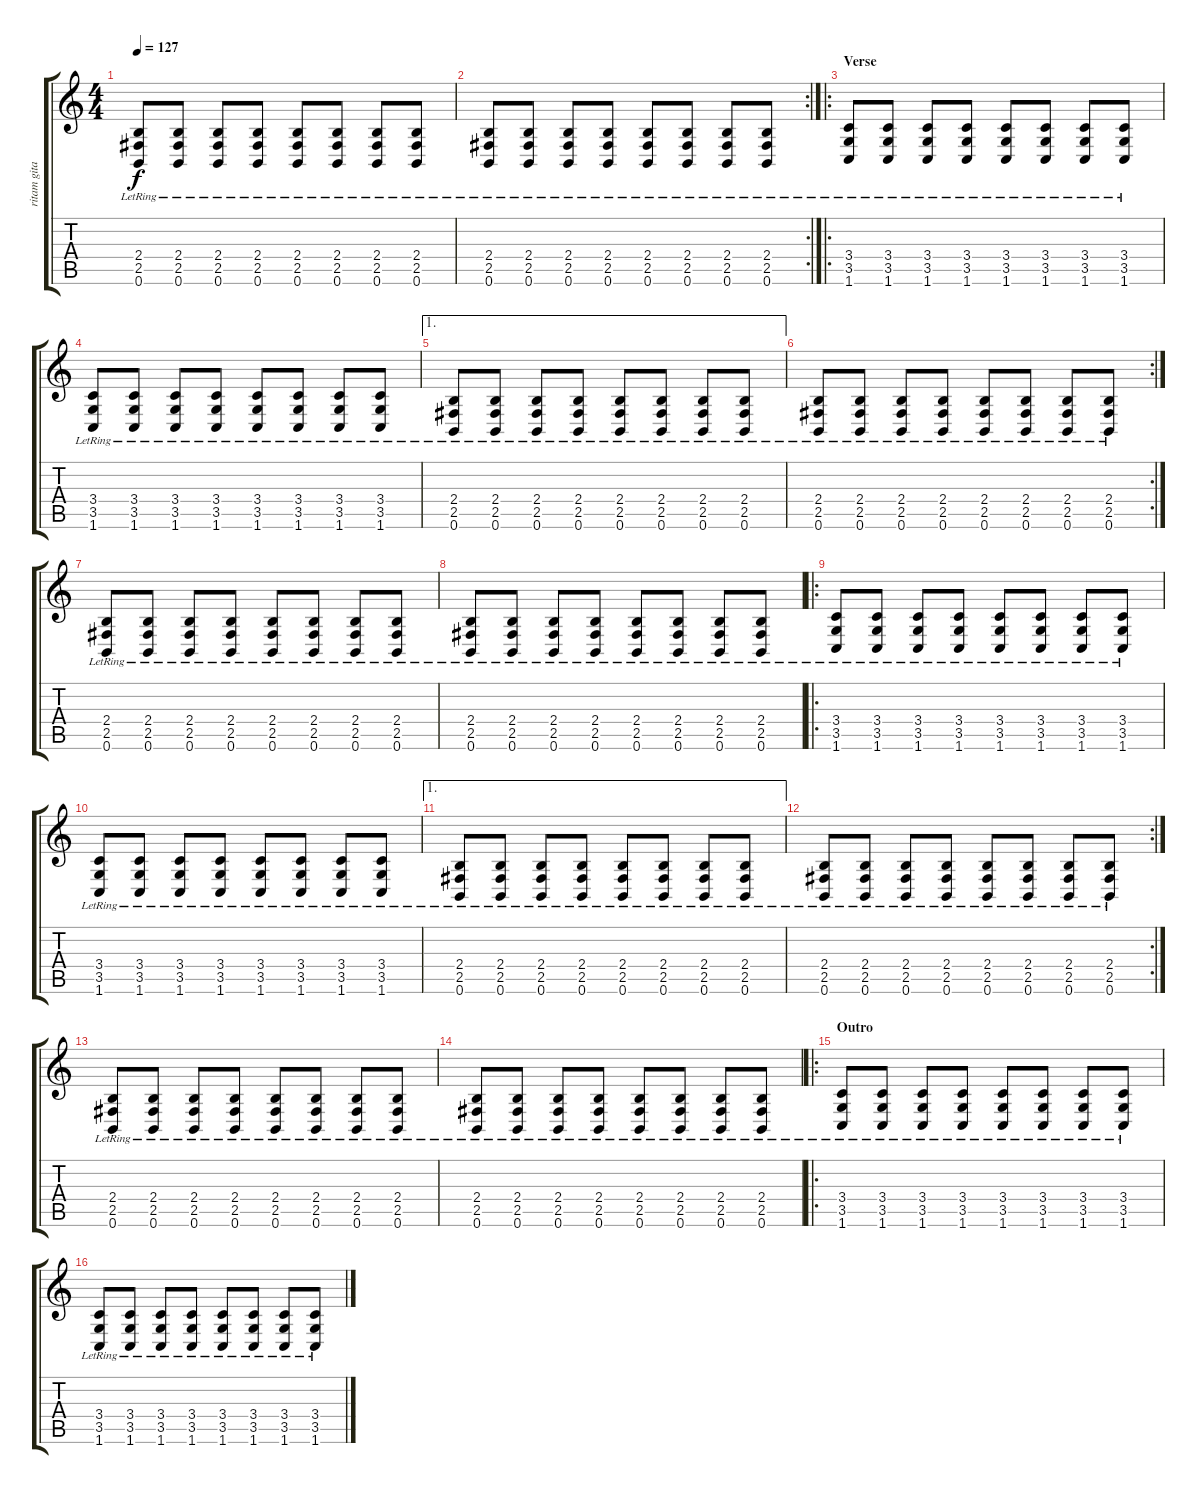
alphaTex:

\track ("ritam gitara" "ritam gita") {instrument distortionguitar}
\staff {score tabs}
\tuning (B3 Gb3 D3 A2 E2 B1) {hide}
\ts (4 4)
\tempo 127
\clef g2
\ks c
(2.4{lr} 2.5{lr} 0.6{lr}).8{dy f} (2.4{lr} 2.5{lr} 0.6{lr}).8 (2.4{lr} 2.5{lr} 0.6{lr}).8 (2.4{lr} 2.5{lr} 0.6{lr}).8 (2.4{lr} 2.5{lr} 0.6{lr}).8 (2.4{lr} 2.5{lr} 0.6{lr}).8 (2.4{lr} 2.5{lr} 0.6{lr}).8 (2.4{lr} 2.5{lr} 0.6{lr}).8 |
\rc 2
(2.4{lr} 2.5{lr} 0.6{lr}).8 (2.4{lr} 2.5{lr} 0.6{lr}).8 (2.4{lr} 2.5{lr} 0.6{lr}).8 (2.4{lr} 2.5{lr} 0.6{lr}).8 (2.4{lr} 2.5{lr} 0.6{lr}).8 (2.4{lr} 2.5{lr} 0.6{lr}).8 (2.4{lr} 2.5{lr} 0.6{lr}).8 (2.4{lr} 2.5{lr} 0.6{lr}).8 |
\ro
\section ("" "Verse")
(3.4{lr} 3.5{lr} 1.6{lr}).8 (3.4{lr} 3.5{lr} 1.6{lr}).8 (3.4{lr} 3.5{lr} 1.6{lr}).8 (3.4{lr} 3.5{lr} 1.6{lr}).8 (3.4{lr} 3.5{lr} 1.6{lr}).8 (3.4{lr} 3.5{lr} 1.6{lr}).8 (3.4{lr} 3.5{lr} 1.6{lr}).8 (3.4{lr} 3.5{lr} 1.6{lr}).8 |
(3.4{lr} 3.5{lr} 1.6{lr}).8 (3.4{lr} 3.5{lr} 1.6{lr}).8 (3.4{lr} 3.5{lr} 1.6{lr}).8 (3.4{lr} 3.5{lr} 1.6{lr}).8 (3.4{lr} 3.5{lr} 1.6{lr}).8 (3.4{lr} 3.5{lr} 1.6{lr}).8 (3.4{lr} 3.5{lr} 1.6{lr}).8 (3.4{lr} 3.5{lr} 1.6{lr}).8 |
\ae 1
(2.4{lr} 2.5{lr} 0.6{lr}).8 (2.4{lr} 2.5{lr} 0.6{lr}).8 (2.4{lr} 2.5{lr} 0.6{lr}).8 (2.4{lr} 2.5{lr} 0.6{lr}).8 (2.4{lr} 2.5{lr} 0.6{lr}).8 (2.4{lr} 2.5{lr} 0.6{lr}).8 (2.4{lr} 2.5{lr} 0.6{lr}).8 (2.4{lr} 2.5{lr} 0.6{lr}).8 |
\rc 2
(2.4{lr} 2.5{lr} 0.6{lr}).8 (2.4{lr} 2.5{lr} 0.6{lr}).8 (2.4{lr} 2.5{lr} 0.6{lr}).8 (2.4{lr} 2.5{lr} 0.6{lr}).8 (2.4{lr} 2.5{lr} 0.6{lr}).8 (2.4{lr} 2.5{lr} 0.6{lr}).8 (2.4{lr} 2.5{lr} 0.6{lr}).8 (2.4{lr} 2.5{lr} 0.6{lr}).8 |
(2.4{lr} 2.5{lr} 0.6{lr}).8 (2.4{lr} 2.5{lr} 0.6{lr}).8 (2.4{lr} 2.5{lr} 0.6{lr}).8 (2.4{lr} 2.5{lr} 0.6{lr}).8 (2.4{lr} 2.5{lr} 0.6{lr}).8 (2.4{lr} 2.5{lr} 0.6{lr}).8 (2.4{lr} 2.5{lr} 0.6{lr}).8 (2.4{lr} 2.5{lr} 0.6{lr}).8 |
(2.4{lr} 2.5{lr} 0.6{lr}).8 (2.4{lr} 2.5{lr} 0.6{lr}).8 (2.4{lr} 2.5{lr} 0.6{lr}).8 (2.4{lr} 2.5{lr} 0.6{lr}).8 (2.4{lr} 2.5{lr} 0.6{lr}).8 (2.4{lr} 2.5{lr} 0.6{lr}).8 (2.4{lr} 2.5{lr} 0.6{lr}).8 (2.4{lr} 2.5{lr} 0.6{lr}).8 |
\ro
(3.4{lr} 3.5{lr} 1.6{lr}).8 (3.4{lr} 3.5{lr} 1.6{lr}).8 (3.4{lr} 3.5{lr} 1.6{lr}).8 (3.4{lr} 3.5{lr} 1.6{lr}).8 (3.4{lr} 3.5{lr} 1.6{lr}).8 (3.4{lr} 3.5{lr} 1.6{lr}).8 (3.4{lr} 3.5{lr} 1.6{lr}).8 (3.4{lr} 3.5{lr} 1.6{lr}).8 |
(3.4{lr} 3.5{lr} 1.6{lr}).8 (3.4{lr} 3.5{lr} 1.6{lr}).8 (3.4{lr} 3.5{lr} 1.6{lr}).8 (3.4{lr} 3.5{lr} 1.6{lr}).8 (3.4{lr} 3.5{lr} 1.6{lr}).8 (3.4{lr} 3.5{lr} 1.6{lr}).8 (3.4{lr} 3.5{lr} 1.6{lr}).8 (3.4{lr} 3.5{lr} 1.6{lr}).8 |
\ae 1
(2.4{lr} 2.5{lr} 0.6{lr}).8 (2.4{lr} 2.5{lr} 0.6{lr}).8 (2.4{lr} 2.5{lr} 0.6{lr}).8 (2.4{lr} 2.5{lr} 0.6{lr}).8 (2.4{lr} 2.5{lr} 0.6{lr}).8 (2.4{lr} 2.5{lr} 0.6{lr}).8 (2.4{lr} 2.5{lr} 0.6{lr}).8 (2.4{lr} 2.5{lr} 0.6{lr}).8 |
\rc 2
(2.4{lr} 2.5{lr} 0.6{lr}).8 (2.4{lr} 2.5{lr} 0.6{lr}).8 (2.4{lr} 2.5{lr} 0.6{lr}).8 (2.4{lr} 2.5{lr} 0.6{lr}).8 (2.4{lr} 2.5{lr} 0.6{lr}).8 (2.4{lr} 2.5{lr} 0.6{lr}).8 (2.4{lr} 2.5{lr} 0.6{lr}).8 (2.4{lr} 2.5{lr} 0.6{lr}).8 |
(2.4{lr} 2.5{lr} 0.6{lr}).8 (2.4{lr} 2.5{lr} 0.6{lr}).8 (2.4{lr} 2.5{lr} 0.6{lr}).8 (2.4{lr} 2.5{lr} 0.6{lr}).8 (2.4{lr} 2.5{lr} 0.6{lr}).8 (2.4{lr} 2.5{lr} 0.6{lr}).8 (2.4{lr} 2.5{lr} 0.6{lr}).8 (2.4{lr} 2.5{lr} 0.6{lr}).8 |
(2.4{lr} 2.5{lr} 0.6{lr}).8 (2.4{lr} 2.5{lr} 0.6{lr}).8 (2.4{lr} 2.5{lr} 0.6{lr}).8 (2.4{lr} 2.5{lr} 0.6{lr}).8 (2.4{lr} 2.5{lr} 0.6{lr}).8 (2.4{lr} 2.5{lr} 0.6{lr}).8 (2.4{lr} 2.5{lr} 0.6{lr}).8 (2.4{lr} 2.5{lr} 0.6{lr}).8 |
\ro
\section ("" "Outro")
(3.4{lr} 3.5{lr} 1.6{lr}).8 (3.4{lr} 3.5{lr} 1.6{lr}).8 (3.4{lr} 3.5{lr} 1.6{lr}).8 (3.4{lr} 3.5{lr} 1.6{lr}).8 (3.4{lr} 3.5{lr} 1.6{lr}).8 (3.4{lr} 3.5{lr} 1.6{lr}).8 (3.4{lr} 3.5{lr} 1.6{lr}).8 (3.4{lr} 3.5{lr} 1.6{lr}).8 |
(3.4{lr} 3.5{lr} 1.6{lr}).8 (3.4{lr} 3.5{lr} 1.6{lr}).8 (3.4{lr} 3.5{lr} 1.6{lr}).8 (3.4{lr} 3.5{lr} 1.6{lr}).8 (3.4{lr} 3.5{lr} 1.6{lr}).8 (3.4{lr} 3.5{lr} 1.6{lr}).8 (3.4{lr} 3.5{lr} 1.6{lr}).8 (3.4{lr} 3.5{lr} 1.6{lr}).8
